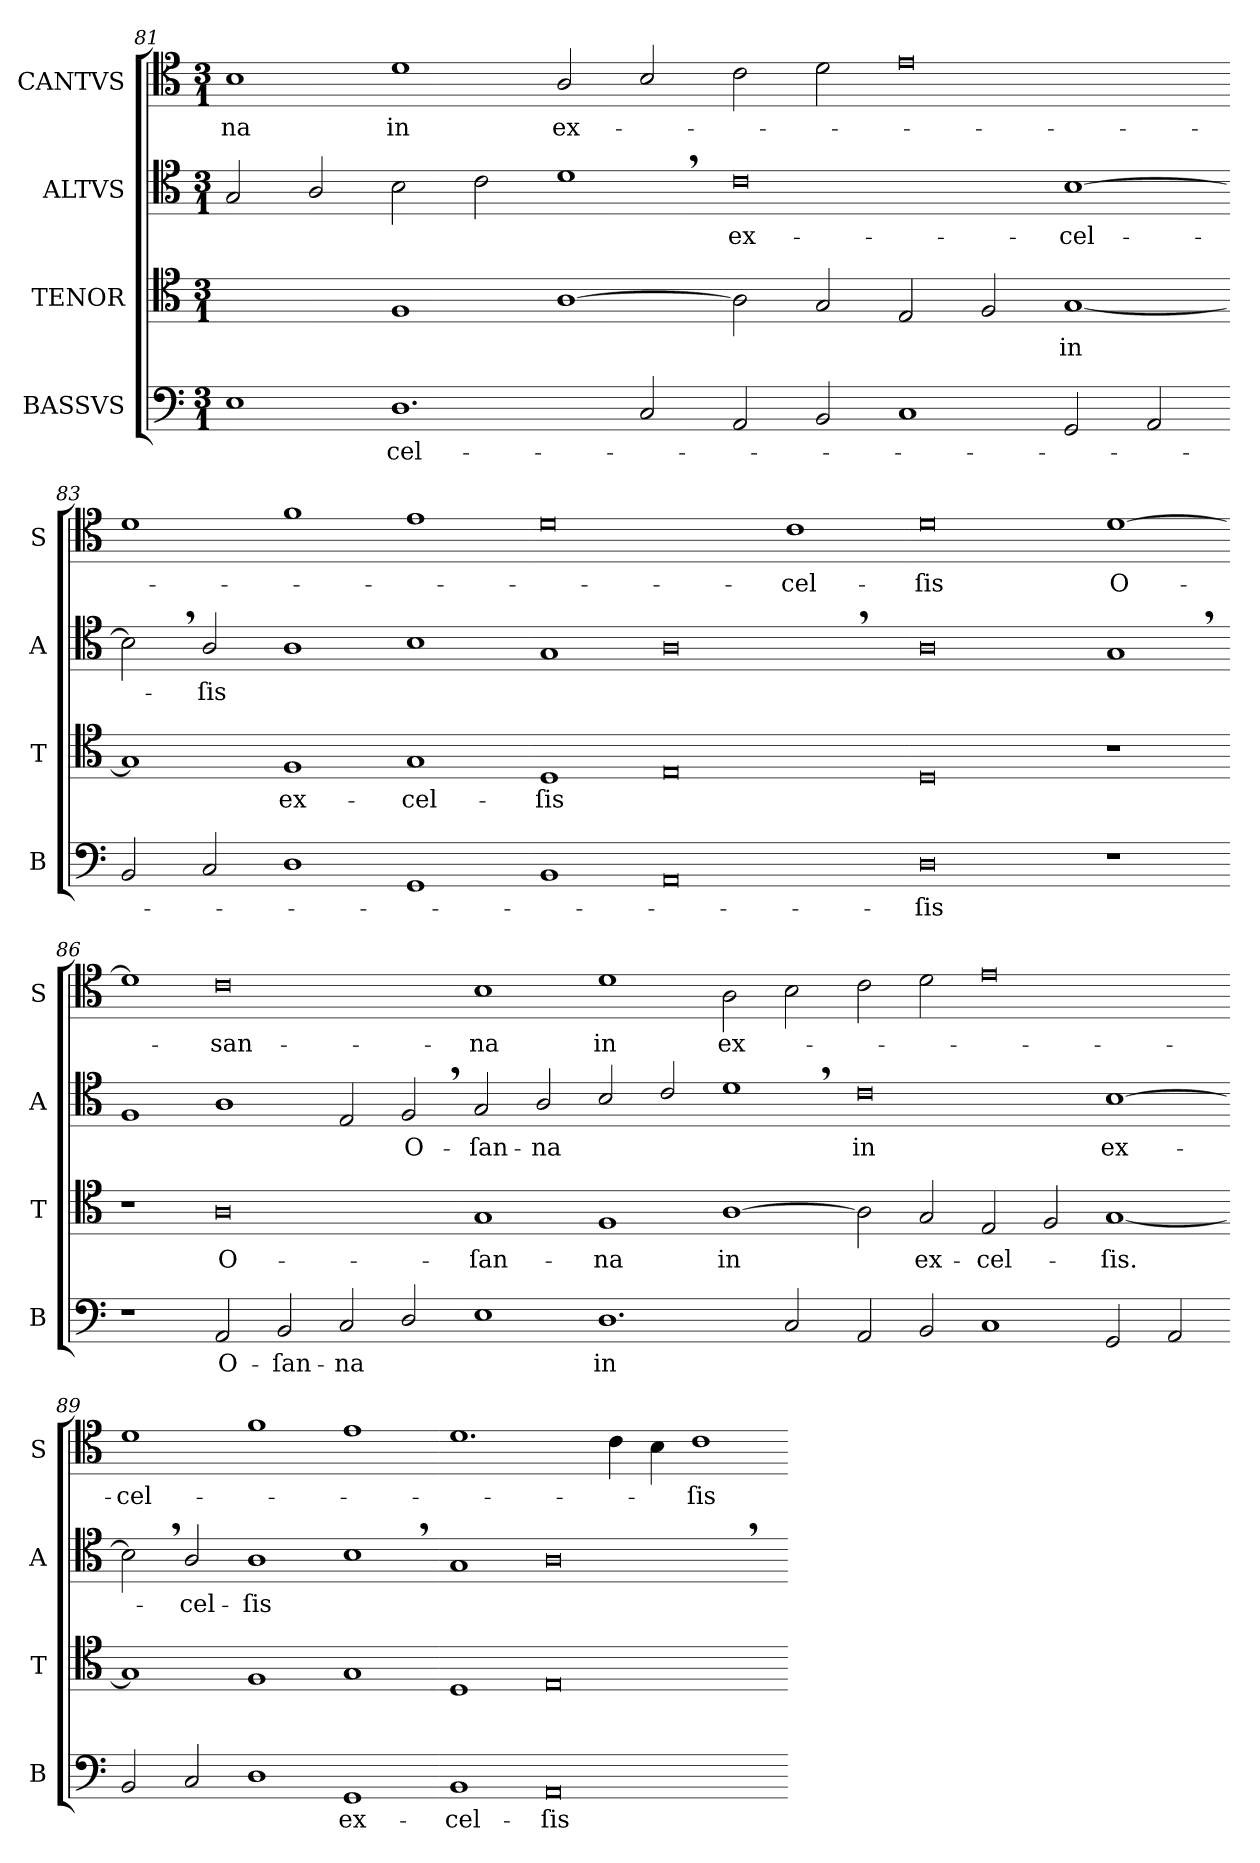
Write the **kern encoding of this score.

**kern	**text	**kern	**text	**kern	**text	**kern	**text
*part4	*part4	*part3	*part3	*part2	*part2	*part1	*part1
*staff4	*staff4	*staff3	*staff3	*staff2	*staff2	*staff1	*staff1
*I"BASSVS	*	*I"TENOR	*	*I"ALTVS	*	*I"CANTVS	*
*I'B	*	*I'T	*	*I'A	*	*I'S	*
*clefF4	*	*clefC4	*	*clefC4	*	*clefC4	*
*k[]	*	*k[]	*	*k[]	*	*k[]	*
*D:dor	*	*D:dor	*	*D:dor	*	*D:dor	*
*M3/1	*	*M3/1	*	*M3/1	*	*M3/1	*
=81	=81	=81	=81	=81	=81	=81	=81
1E	.	1ryy	.	2G/	.	1B	-na
.	.	.	.	2A/	.	.	.
1.D	-cel-	1F	.	2B\	.	1d	in
.	.	.	.	2c\	.	.	.
.	.	[1A	.	1d,	.	2A/	ex-
2C/	.	.	.	.	.	2B/	.
=82-	=82-	=82-	=82-	=82-	=82-	=82-	=82-
2AA/	.	2A]	.	0c	ex-	2c\	.
2BB/	.	2G/	.	.	.	2d\	.
1C	.	2E/	.	.	.	0e	.
.	.	2F/	.	.	.	.	.
2GG/	.	[1G	in	[1B	-cel-	.	.
2AA/	.	.	.	.	.	.	.
=83-	=83-	=83-	=83-	=83-	=83-	=83-	=83-
2BB/	.	1G]	.	2B,]	.	1d	.
2C/	.	.	.	2A/	-ſis	.	.
1D	.	1F	ex-	1A	.	1f	.
1GG	.	1G	-cel-	1B	.	1e	.
=84-	=84-	=84-	=84-	=84-	=84-	=84-	=84-
1BB	.	1D	-ſis	1G	.	0d	.
0AA	.	0E	.	0A,	.	.	.
.	.	.	.	.	.	1c	-cel-
=85-	=85-	=85-	=85-	=85-	=85-	=85-	=85-
0D	-ſis	0D	.	0A	.	0d	-ſis
1r	.	1r	.	1G,	.	[1d	O-
=86-	=86-	=86-	=86-	=86-	=86-	=86-	=86-
1r	.	1r	.	1F	.	1d]	.
2AA/	O-	0A	O-	1A	.	0c	-san-
2BB/	-ſan-	.	.	.	.	.	.
2C/	-na	.	.	2E/	.	.	.
2D/	.	.	.	2F,/	O-	.	.
=87-	=87-	=87-	=87-	=87-	=87-	=87-	=87-
1E	.	1G	-ſan-	2G/	-ſan-	1B	-na
.	.	.	.	2A/	-na	.	.
1.D	in	1F	-na	2B/	.	1d	in
.	.	.	.	2c/	.	.	.
.	.	[1A	in	1d,	.	2A\	ex-
2C/	.	.	.	.	.	2B\	.
=88-	=88-	=88-	=88-	=88-	=88-	=88-	=88-
2AA/	.	2A]	.	0c	in	2c\	.
2BB/	.	2G/	ex-	.	.	2d\	.
1C	.	2E/	-cel-	.	.	0e	.
.	.	2F/	.	.	.	.	.
2GG/	.	[1G	-ſis.	[1B	ex-	.	.
2AA/	.	.	.	.	.	.	.
=89-	=89-	=89-	=89-	=89-	=89-	=89-	=89-
2BB/	.	1G]	.	2B,]	.	1d	-cel-
2C/	.	.	.	2A/	-cel-	.	.
1D	.	1F	.	1A	-ſis	1f	.
1GG	ex-	1G	.	1B,	.	1e	.
=90-	=90-	=90-	=90-	=90-	=90-	=90-	=90-
1BB	-cel-	1D	.	1G	.	1.d	.
0AA	-ſis	0E	.	0A,	.	.	.
.	.	.	.	.	.	4c\	.
.	.	.	.	.	.	4B\	.
.	.	.	.	.	.	1c	-ſis
=-	=-	=-	=-	=-	=-	=-	=-
*-	*-	*-	*-	*-	*-	*-	*-
